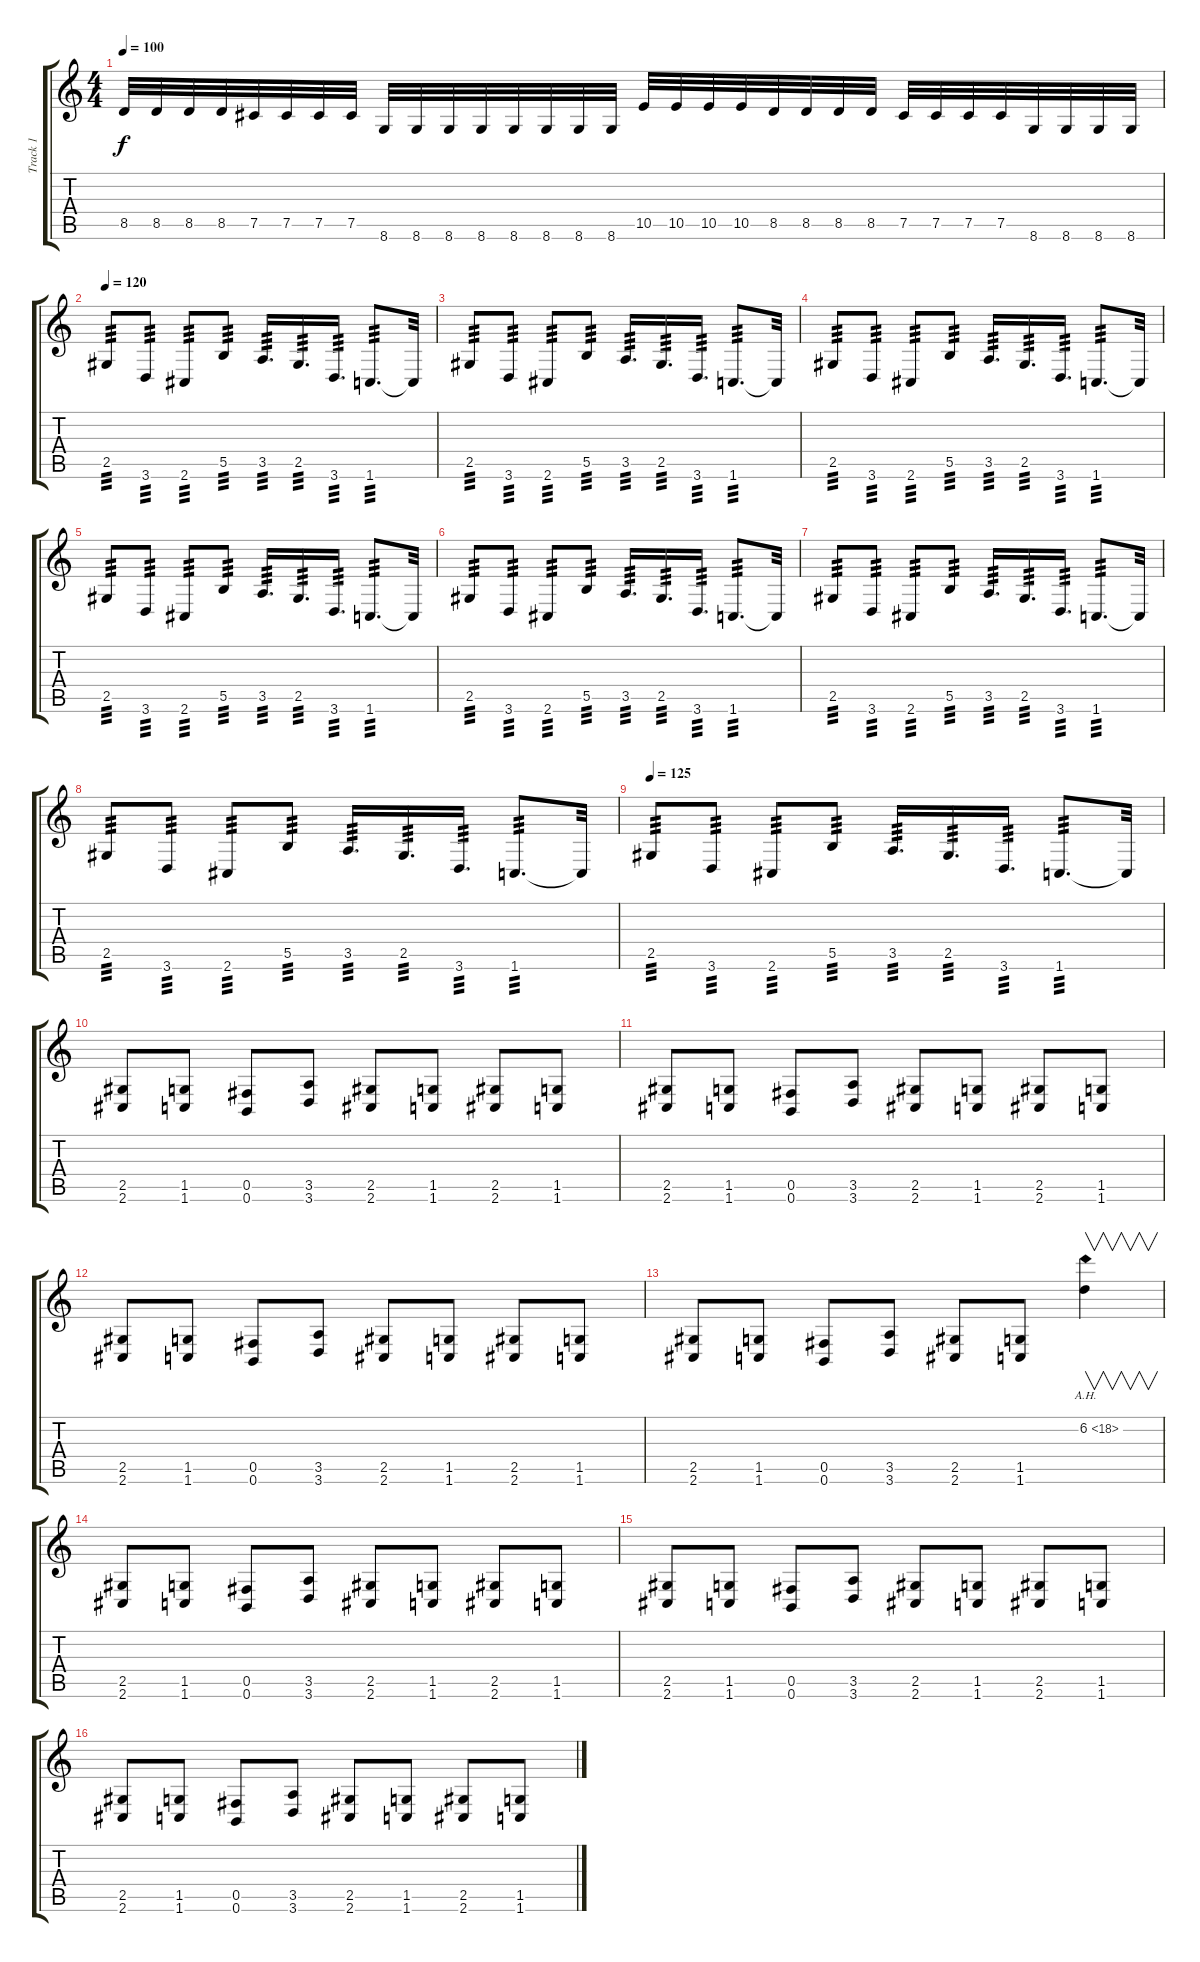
\track ("Track 1" "Track 1") {instrument distortionguitar}
\staff {score tabs}
\tuning (Db4 Ab3 E3 B2 Gb2 B1) {hide}
\ts (4 4)
\tempo 100
\clef g2
\ks c
8.5.32{dy f} 8.5.32 8.5.32 8.5.32 7.5.32 7.5.32 7.5.32 7.5.32 8.6.32 8.6.32 8.6.32 8.6.32 8.6.32 8.6.32 8.6.32 8.6.32 10.5.32 10.5.32 10.5.32 10.5.32 8.5.32 8.5.32 8.5.32 8.5.32 7.5.32 7.5.32 7.5.32 7.5.32 8.6.32 8.6.32 8.6.32 8.6.32 |
\tempo 120
2.5.8{tp 3 volume 15} 3.6.8{tp 3} 2.6.8{tp 3} 5.5.8{tp 3} 3.5.16{d tp 3} 2.5.16{d tp 3} 3.6.16{d tp 3} 1.6.8{d tp 3} 1.6{t}.32 |
2.5.8{tp 3} 3.6.8{tp 3} 2.6.8{tp 3} 5.5.8{tp 3} 3.5.16{d tp 3} 2.5.16{d tp 3} 3.6.16{d tp 3} 1.6.8{d tp 3} 1.6{t}.32 |
2.5.8{tp 3} 3.6.8{tp 3} 2.6.8{tp 3} 5.5.8{tp 3} 3.5.16{d tp 3} 2.5.16{d tp 3} 3.6.16{d tp 3} 1.6.8{d tp 3} 1.6{t}.32 |
2.5.8{tp 3} 3.6.8{tp 3} 2.6.8{tp 3} 5.5.8{tp 3} 3.5.16{d tp 3} 2.5.16{d tp 3} 3.6.16{d tp 3} 1.6.8{d tp 3} 1.6{t}.32 |
2.5.8{tp 3} 3.6.8{tp 3} 2.6.8{tp 3} 5.5.8{tp 3} 3.5.16{d tp 3} 2.5.16{d tp 3} 3.6.16{d tp 3} 1.6.8{d tp 3} 1.6{t}.32 |
2.5.8{tp 3} 3.6.8{tp 3} 2.6.8{tp 3} 5.5.8{tp 3} 3.5.16{d tp 3} 2.5.16{d tp 3} 3.6.16{d tp 3} 1.6.8{d tp 3} 1.6{t}.32 |
2.5.8{tp 3} 3.6.8{tp 3} 2.6.8{tp 3} 5.5.8{tp 3} 3.5.16{d tp 3} 2.5.16{d tp 3} 3.6.16{d tp 3} 1.6.8{d tp 3} 1.6{t}.32 |
\tempo 125
2.5.8{tp 3} 3.6.8{tp 3} 2.6.8{tp 3} 5.5.8{tp 3} 3.5.16{d tp 3} 2.5.16{d tp 3} 3.6.16{d tp 3} 1.6.8{d tp 3} 1.6{t}.32 |
(2.5 2.6).8 (1.5 1.6).8 (0.5 0.6).8 (3.5 3.6).8 (2.5 2.6).8 (1.5 1.6).8 (2.5 2.6).8 (1.5 1.6).8 |
(2.5 2.6).8 (1.5 1.6).8 (0.5 0.6).8 (3.5 3.6).8 (2.5 2.6).8 (1.5 1.6).8 (2.5 2.6).8 (1.5 1.6).8 |
(2.5 2.6).8 (1.5 1.6).8 (0.5 0.6).8 (3.5 3.6).8 (2.5 2.6).8 (1.5 1.6).8 (2.5 2.6).8 (1.5 1.6).8 |
(2.5 2.6).8 (1.5 1.6).8 (0.5 0.6).8 (3.5 3.6).8 (2.5 2.6).8 (1.5 1.6).8 6.2{ah 12}.4{v} |
(2.5 2.6).8 (1.5 1.6).8 (0.5 0.6).8 (3.5 3.6).8 (2.5 2.6).8 (1.5 1.6).8 (2.5 2.6).8 (1.5 1.6).8 |
(2.5 2.6).8 (1.5 1.6).8 (0.5 0.6).8 (3.5 3.6).8 (2.5 2.6).8 (1.5 1.6).8 (2.5 2.6).8 (1.5 1.6).8 |
(2.5 2.6).8 (1.5 1.6).8 (0.5 0.6).8 (3.5 3.6).8 (2.5 2.6).8 (1.5 1.6).8 (2.5 2.6).8 (1.5 1.6).8
